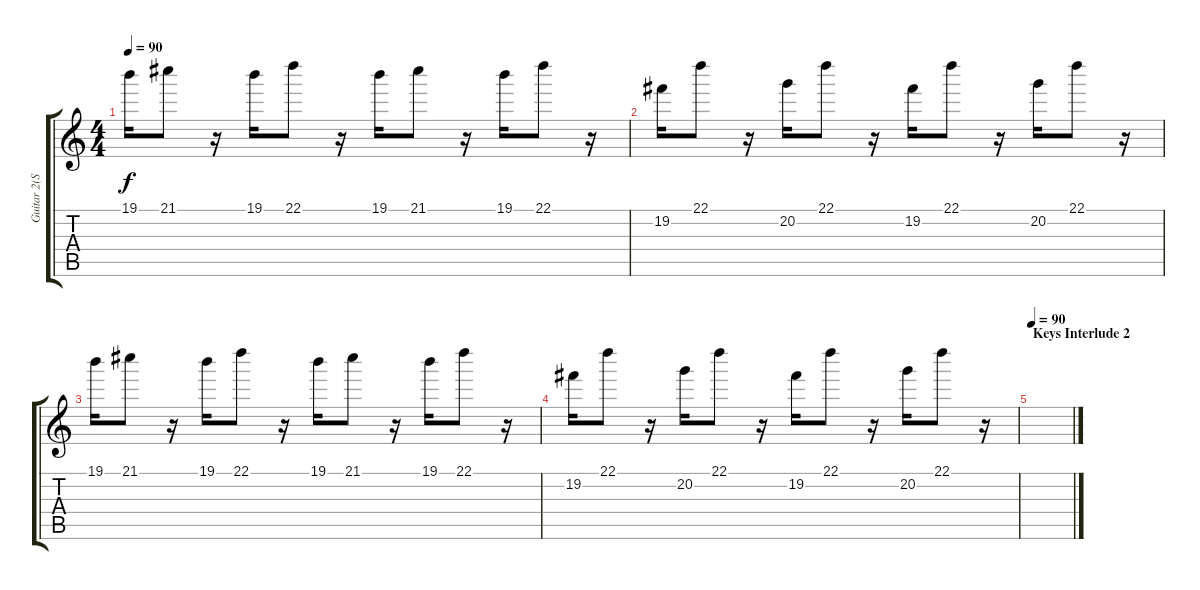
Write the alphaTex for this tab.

\track ("Guitar 2(Solo)" "Guitar 2(S") {instrument overdrivenguitar}
\staff {score tabs}
\tuning (E4 B3 G3 D3 A2 E2) {hide}
\ts (4 4)
\tempo 90
\clef g2
\ks c
19.1.16{dy f} 21.1.8 r.16 19.1.16 22.1.8 r.16 19.1.16 21.1.8 r.16 19.1.16 22.1.8 r.16 |
19.2.16 22.1.8 r.16 20.2.16 22.1.8 r.16 19.2.16 22.1.8 r.16 20.2.16 22.1.8 r.16 |
19.1.16 21.1.8 r.16 19.1.16 22.1.8 r.16 19.1.16 21.1.8 r.16 19.1.16 22.1.8 r.16 |
19.2.16 22.1.8 r.16 20.2.16 22.1.8 r.16 19.2.16 22.1.8 r.16 20.2.16 22.1.8 r.16 |
\section ("" "Keys Interlude 2")
\tempo 90
